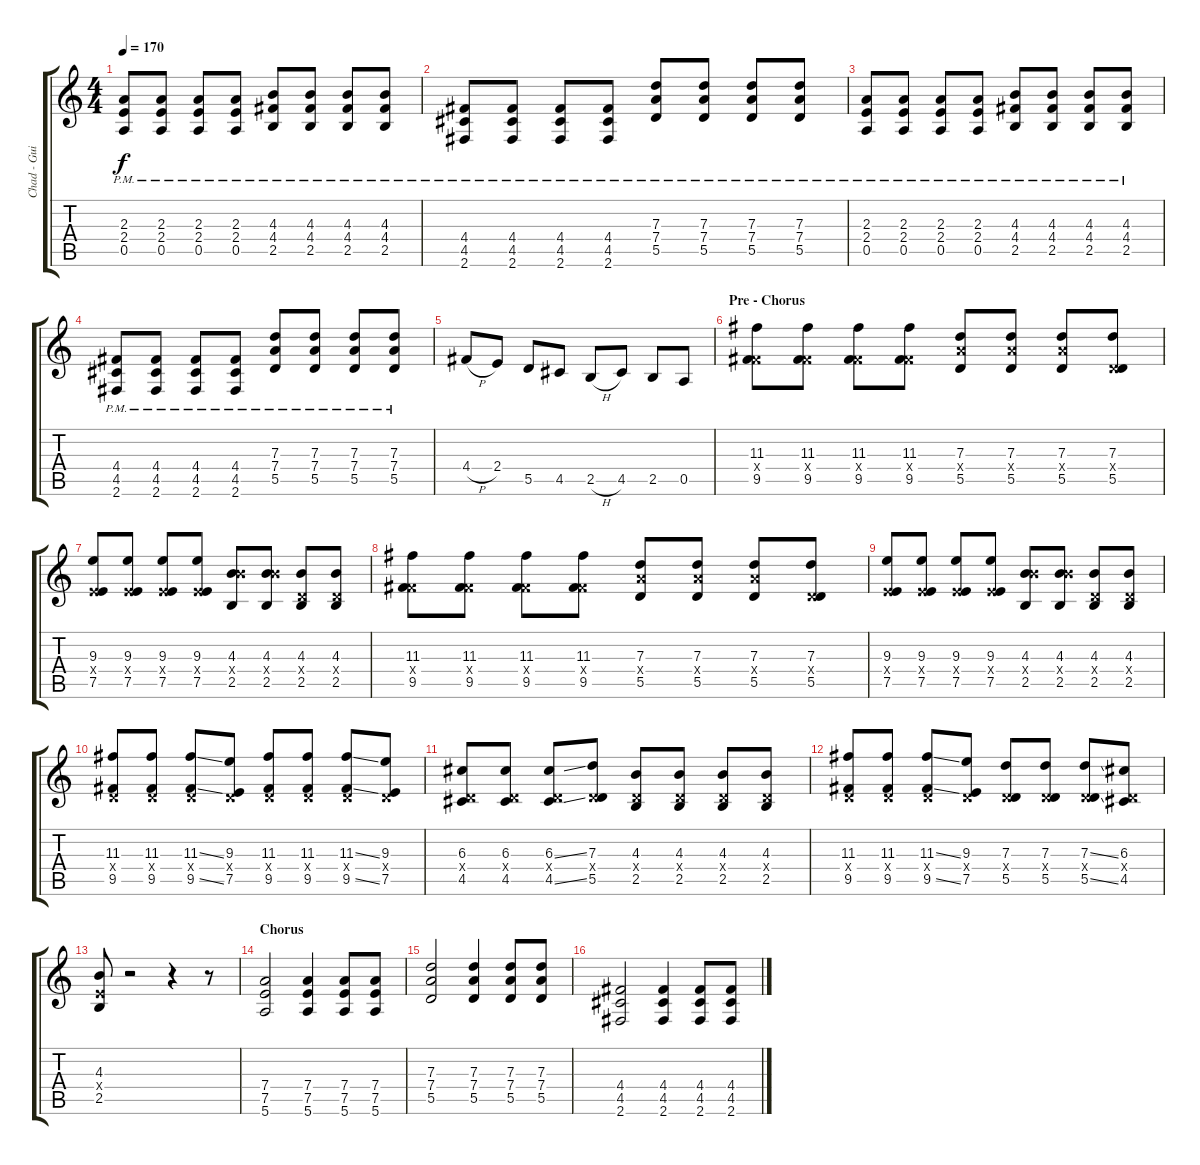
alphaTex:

\track ("Chad - Guitar" "Chad - Gui") {instrument distortionguitar}
\staff {score tabs}
\tuning (E4 B3 G3 D3 A2 E2) {hide}
\ts (4 4)
\tempo 170
\clef g2
\ks c
(2.3{pm} 2.4{pm} 0.5{pm}).8{dy f} (2.3{pm} 2.4{pm} 0.5{pm}).8 (2.3{pm} 2.4{pm} 0.5{pm}).8 (2.3{pm} 2.4{pm} 0.5{pm}).8 (4.3{pm} 4.4{pm} 2.5{pm}).8 (4.3{pm} 4.4{pm} 2.5{pm}).8 (4.3{pm} 4.4{pm} 2.5{pm}).8 (4.3{pm} 4.4{pm} 2.5{pm}).8 |
(4.4{pm} 4.5{pm} 2.6{pm}).8 (4.4{pm} 4.5{pm} 2.6{pm}).8 (4.4{pm} 4.5{pm} 2.6{pm}).8 (4.4{pm} 4.5{pm} 2.6{pm}).8 (7.3{pm} 7.4{pm} 5.5{pm}).8 (7.3{pm} 7.4{pm} 5.5{pm}).8 (7.3{pm} 7.4{pm} 5.5{pm}).8 (7.3{pm} 7.4{pm} 5.5{pm}).8 |
(2.3{pm} 2.4{pm} 0.5{pm}).8 (2.3{pm} 2.4{pm} 0.5{pm}).8 (2.3{pm} 2.4{pm} 0.5{pm}).8 (2.3{pm} 2.4{pm} 0.5{pm}).8 (4.3{pm} 4.4{pm} 2.5{pm}).8 (4.3{pm} 4.4{pm} 2.5{pm}).8 (4.3{pm} 4.4{pm} 2.5{pm}).8 (4.3{pm} 4.4{pm} 2.5{pm}).8 |
(4.4{pm} 4.5{pm} 2.6{pm}).8 (4.4{pm} 4.5{pm} 2.6{pm}).8 (4.4{pm} 4.5{pm} 2.6{pm}).8 (4.4{pm} 4.5{pm} 2.6{pm}).8 (7.3{pm} 7.4{pm} 5.5{pm}).8 (7.3{pm} 7.4{pm} 5.5{pm}).8 (7.3{pm} 7.4{pm} 5.5{pm}).8 (7.3{pm} 7.4{pm} 5.5{pm}).8 |
4.4{h}.8 2.4.8 5.5.8 4.5.8 2.5{h}.8 4.5.8 2.5.8 0.5.8 |
\section ("" "Pre - Chorus")
(11.3 4.4{x} 9.5).8 (11.3 4.4{x} 9.5).8 (11.3 4.4{x} 9.5).8 (11.3 4.4{x} 9.5).8 (7.3 7.4{x} 5.5).8 (7.3 7.4{x} 5.5).8 (7.3 7.4{x} 5.5).8 (7.3 0.4{x} 5.5).8 |
(9.3 2.4{x} 7.5).8 (9.3 2.4{x} 7.5).8 (9.3 2.4{x} 7.5).8 (9.3 2.4{x} 7.5).8 (4.3 9.4{x} 2.5).8 (4.3 9.4{x} 2.5).8 (4.3 0.4{x} 2.5).8 (4.3 0.4{x} 2.5).8 |
(11.3 4.4{x} 9.5).8 (11.3 4.4{x} 9.5).8 (11.3 4.4{x} 9.5).8 (11.3 4.4{x} 9.5).8 (7.3 7.4{x} 5.5).8 (7.3 7.4{x} 5.5).8 (7.3 7.4{x} 5.5).8 (7.3 0.4{x} 5.5).8 |
(9.3 2.4{x} 7.5).8 (9.3 2.4{x} 7.5).8 (9.3 2.4{x} 7.5).8 (9.3 2.4{x} 7.5).8 (4.3 9.4{x} 2.5).8 (4.3 9.4{x} 2.5).8 (4.3 0.4{x} 2.5).8 (4.3 0.4{x} 2.5).8 |
(11.3 0.4{x} 9.5).8 (11.3 0.4{x} 9.5).8 (11.3{ss} 0.4{x} 9.5{ss}).8 (9.3 0.4{x} 7.5).8 (11.3 0.4{x} 9.5).8 (11.3 0.4{x} 9.5).8 (11.3{ss} 0.4{x} 9.5{ss}).8 (9.3 0.4{x} 7.5).8 |
(6.3 0.4{x} 4.5).8 (6.3 0.4{x} 4.5).8 (6.3{ss} 0.4{x} 4.5{ss}).8 (7.3 0.4{x} 5.5).8 (4.3 0.4{x} 2.5).8 (4.3 0.4{x} 2.5).8 (4.3 0.4{x} 2.5).8 (4.3 0.4{x} 2.5).8 |
(11.3 0.4{x} 9.5).8 (11.3 0.4{x} 9.5).8 (11.3{ss} 0.4{x} 9.5{ss}).8 (9.3 0.4{x} 7.5).8 (7.3 0.4{x} 5.5).8 (7.3 0.4{x} 5.5).8 (7.3{ss} 0.4{x} 5.5{ss}).8 (6.3 0.4{x} 4.5).8 |
(4.3 2.4{x} 2.5).8 r.2 r.4 r.8 |
\section ("" "Chorus")
(7.4 7.5 5.6).2 (7.4 7.5 5.6).4 (7.4 7.5 5.6).8 (7.4 7.5 5.6).8 |
(7.3 7.4 5.5).2 (7.3 7.4 5.5).4 (7.3 7.4 5.5).8 (7.3 7.4 5.5).8 |
(4.4 4.5 2.6).2 (4.4 4.5 2.6).4 (4.4 4.5 2.6).8 (4.4 4.5 2.6).8
